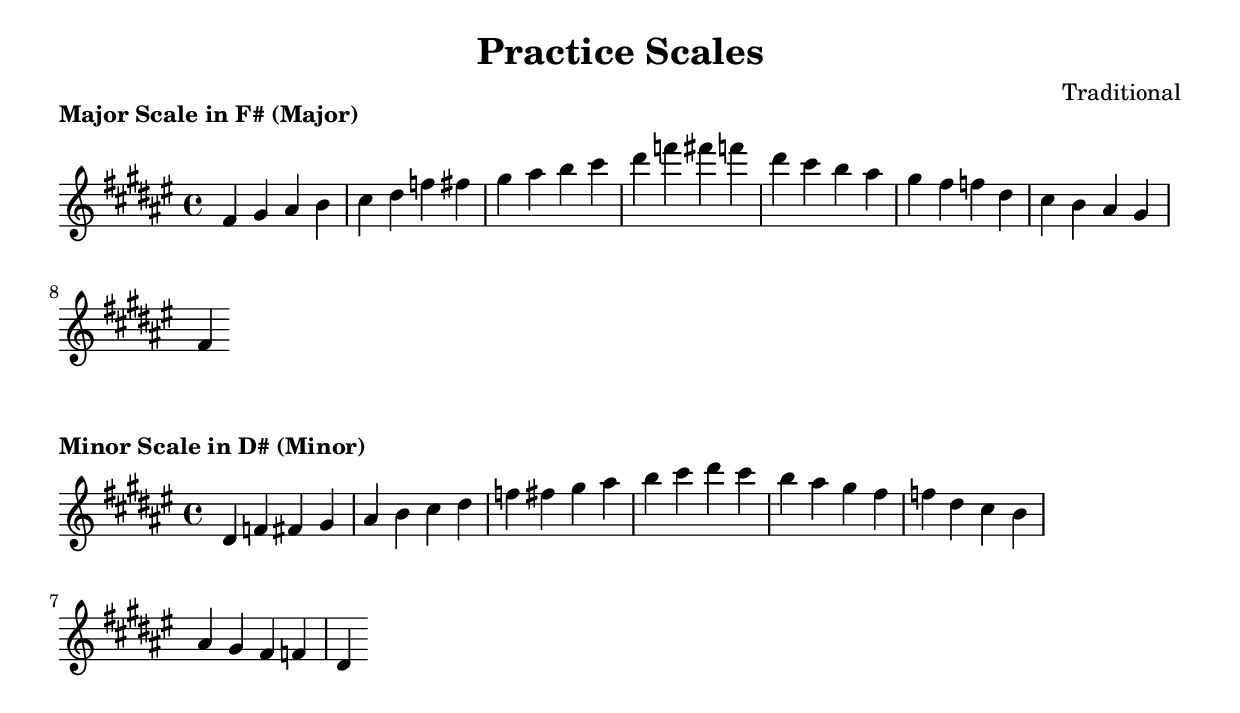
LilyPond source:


\version "2.24.4"  % Force LilyPond to treat code with this version

\header {
    title = "Practice Scales"
    composer = "Traditional"
}

\paper {
    top-margin = 1.5\cm
    bottom-margin = 1.5\cm
    left-margin = 2\cm
    right-margin = 2\cm
    indent = 0
    system-count = #0
    line-width = 16\cm  % Adjust as needed
}


\markup \column {
  \center-column {
    \bold "Major Scale in F# (Major)"
  }
}

\score {
  \new Staff {
    % Force all accidentals to show (for any sharp or flat).
    \override Accidental #'force-accidental = ##t

    \relative fis' {
      \key fis \major
      \time 4/4

      fis4 gis4 ais4 b4 cis4 dis4 f4 fis4 gis4 ais4 b4 cis4 dis4 f4 fis4 f4 dis4 cis4 b4 ais4 gis4 fis4 f4 dis4 cis4 b4 ais4 gis4 fis4
    }
  }
  \layout {
    indent = 0
    ragged-right = ##t
  }
  \midi { }
}


\markup \column {
  \center-column {
    \bold "Minor Scale in D# (Minor)"
  }
}

\score {
  \new Staff {
    % Force all accidentals to show (for any sharp or flat).
    \override Accidental #'force-accidental = ##t

    \relative dis' {
      \key dis \minor
      \time 4/4

      dis4 f4 fis4 gis4 ais4 b4 cis4 dis4 f4 fis4 gis4 ais4 b4 cis4 dis4 cis4 b4 ais4 gis4 fis4 f4 dis4 cis4 b4 ais4 gis4 fis4 f4 dis4
    }
  }
  \layout {
    indent = 0
    ragged-right = ##t
  }
  \midi { }
}

